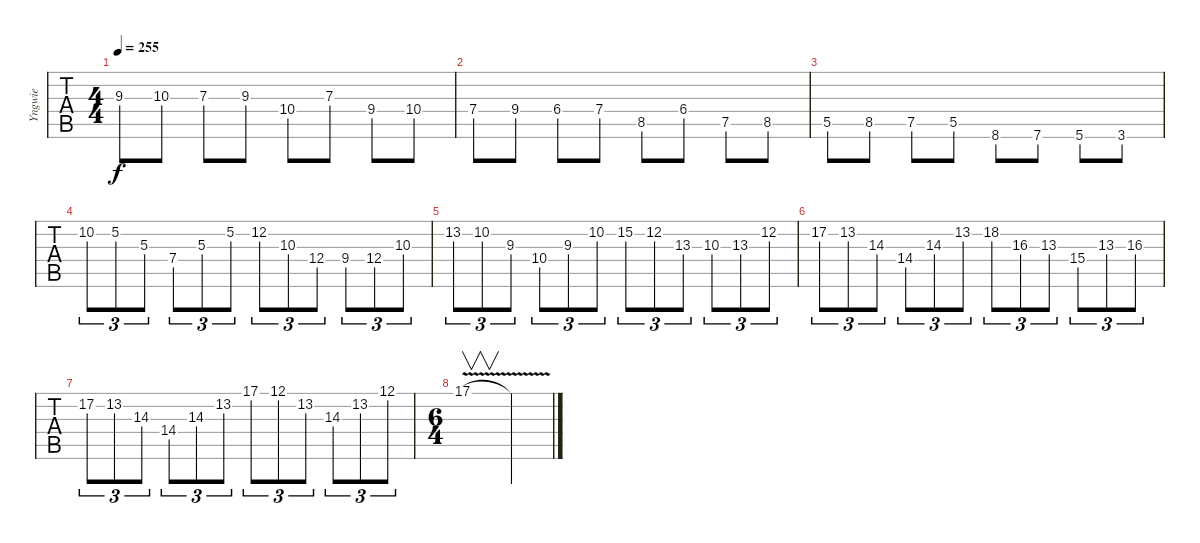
\track ("Yngwie" "Yngwie") {instrument distortionguitar}
\staff {tabs}
\tuning (Eb4 Bb3 Gb3 Db3 Ab2 Eb2) {hide}
\ts (4 4)
\tempo 255
\clef g2
\ks c
9.3.8{dy f} 10.3.8 7.3.8 9.3.8 10.4.8 7.3.8 9.4.8 10.4.8 |
7.4.8 9.4.8 6.4.8 7.4.8 8.5.8 6.4.8 7.5.8 8.5.8 |
5.5.8 8.5.8 7.5.8 5.5.8 8.6.8 7.6.8 5.6.8 3.6.8 |
10.2.8{tu (3 2)} 5.2.8{tu (3 2)} 5.3.8{tu (3 2)} 7.4.8{tu (3 2)} 5.3.8{tu (3 2)} 5.2.8{tu (3 2)} 12.2.8{tu (3 2)} 10.3.8{tu (3 2)} 12.4.8{tu (3 2)} 9.4.8{tu (3 2)} 12.4.8{tu (3 2)} 10.3.8{tu (3 2)} |
13.2.8{tu (3 2)} 10.2.8{tu (3 2)} 9.3.8{tu (3 2)} 10.4.8{tu (3 2)} 9.3.8{tu (3 2)} 10.2.8{tu (3 2)} 15.2.8{tu (3 2)} 12.2.8{tu (3 2)} 13.3.8{tu (3 2)} 10.3.8{tu (3 2)} 13.3.8{tu (3 2)} 12.2.8{tu (3 2)} |
17.2.8{tu (3 2)} 13.2.8{tu (3 2)} 14.3.8{tu (3 2)} 14.4.8{tu (3 2)} 14.3.8{tu (3 2)} 13.2.8{tu (3 2)} 18.2.8{tu (3 2)} 16.3.8{tu (3 2)} 13.3.8{tu (3 2)} 15.4.8{tu (3 2)} 13.3.8{tu (3 2)} 16.3.8{tu (3 2)} |
17.2.8{tu (3 2)} 13.2.8{tu (3 2)} 14.3.8{tu (3 2)} 14.4.8{tu (3 2)} 14.3.8{tu (3 2)} 13.2.8{tu (3 2)} 17.1.8{tu (3 2)} 12.1.8{tu (3 2)} 13.2.8{tu (3 2)} 14.3.8{tu (3 2)} 13.2.8{tu (3 2)} 12.1.8{tu (3 2)} |
\ts (6 4)
17.1{v}.1{v} 17.1{t}.2
